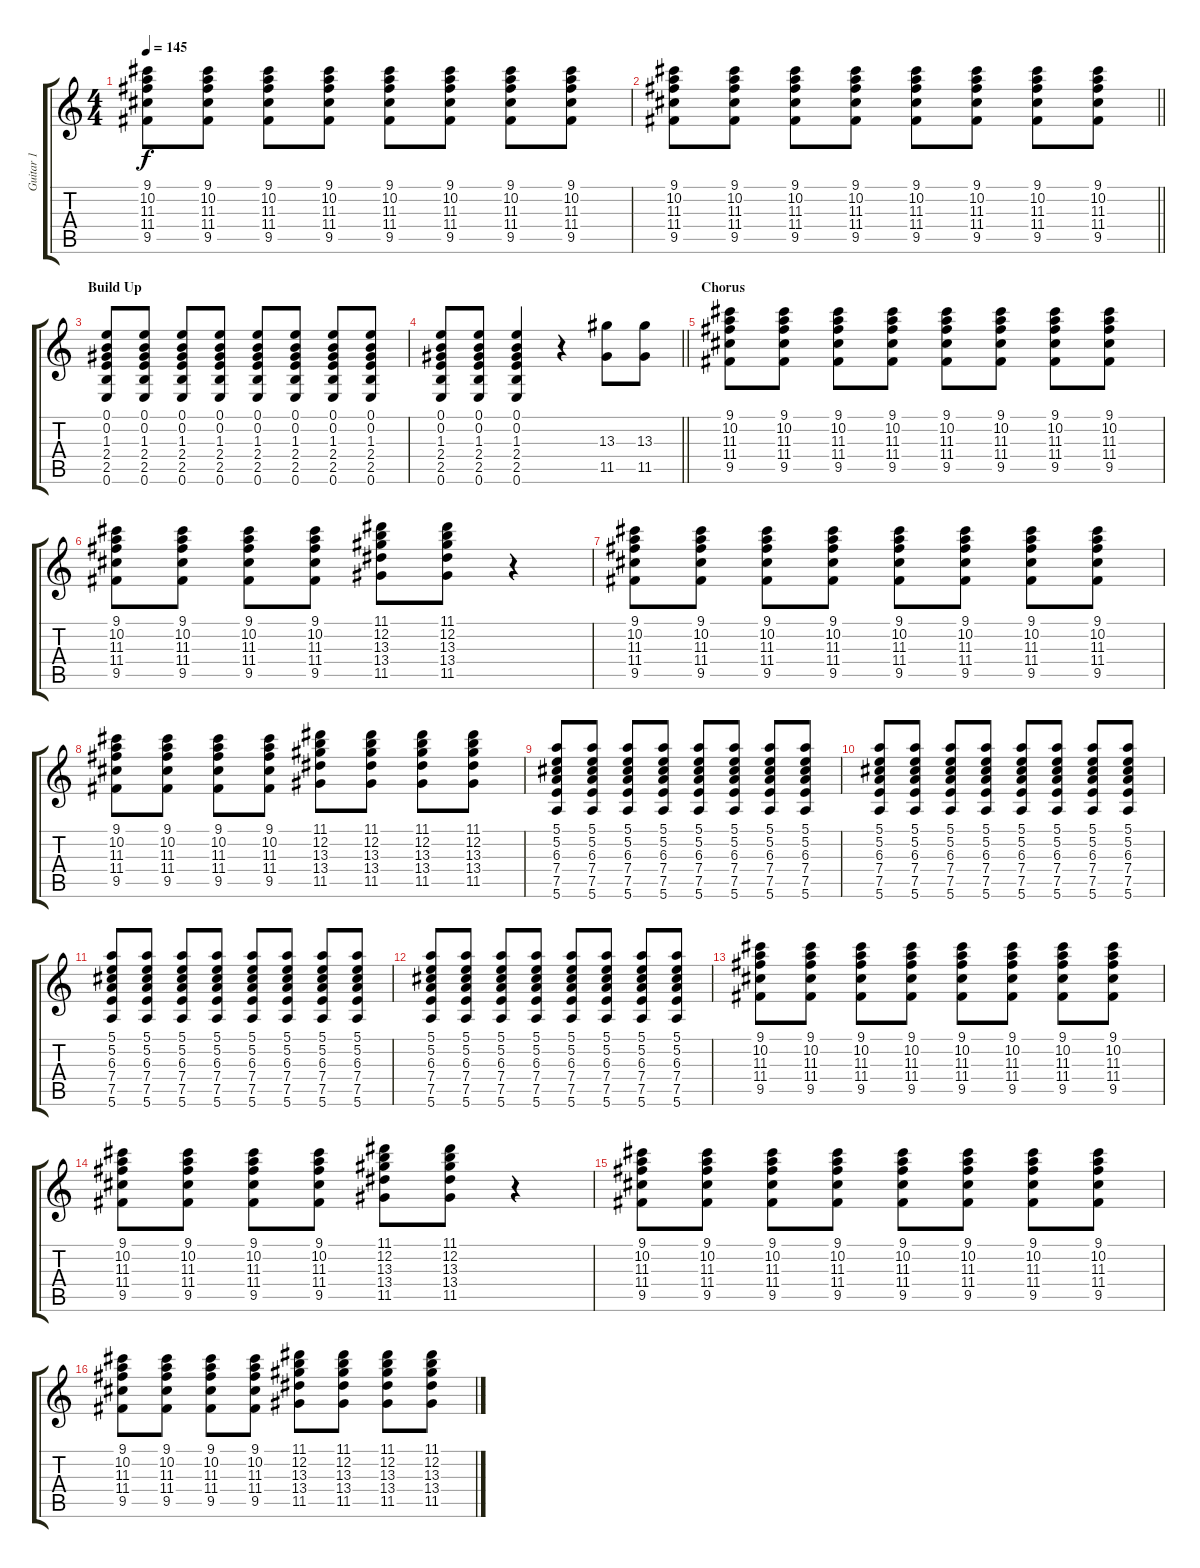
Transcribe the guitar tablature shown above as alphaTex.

\track ("Guitar 1" "Guitar 1") {instrument overdrivenguitar}
\staff {score tabs}
\tuning (E4 B3 G3 D3 A2 E2) {hide}
\ts (4 4)
\tempo 145
\clef g2
\ks c
(9.1 10.2 11.3 11.4 9.5).8{dy f} (9.1 10.2 11.3 11.4 9.5).8 (9.1 10.2 11.3 11.4 9.5).8 (9.1 10.2 11.3 11.4 9.5).8 (9.1 10.2 11.3 11.4 9.5).8 (9.1 10.2 11.3 11.4 9.5).8 (9.1 10.2 11.3 11.4 9.5).8 (9.1 10.2 11.3 11.4 9.5).8 |
\barLineRight lightlight
(9.1 10.2 11.3 11.4 9.5).8 (9.1 10.2 11.3 11.4 9.5).8 (9.1 10.2 11.3 11.4 9.5).8 (9.1 10.2 11.3 11.4 9.5).8 (9.1 10.2 11.3 11.4 9.5).8 (9.1 10.2 11.3 11.4 9.5).8 (9.1 10.2 11.3 11.4 9.5).8 (9.1 10.2 11.3 11.4 9.5).8 |
\section ("" "Build Up")
(0.1 0.2 1.3 2.4 2.5 0.6).8 (0.1 0.2 1.3 2.4 2.5 0.6).8 (0.1 0.2 1.3 2.4 2.5 0.6).8 (0.1 0.2 1.3 2.4 2.5 0.6).8 (0.1 0.2 1.3 2.4 2.5 0.6).8 (0.1 0.2 1.3 2.4 2.5 0.6).8 (0.1 0.2 1.3 2.4 2.5 0.6).8 (0.1 0.2 1.3 2.4 2.5 0.6).8 |
\barLineRight lightlight
(0.1 0.2 1.3 2.4 2.5 0.6).8 (0.1 0.2 1.3 2.4 2.5 0.6).8 (0.1 0.2 1.3 2.4 2.5 0.6).4 r.4 (13.3 11.5).8 (13.3 11.5).8 |
\section ("" "Chorus")
(9.1 10.2 11.3 11.4 9.5).8 (9.1 10.2 11.3 11.4 9.5).8 (9.1 10.2 11.3 11.4 9.5).8 (9.1 10.2 11.3 11.4 9.5).8 (9.1 10.2 11.3 11.4 9.5).8 (9.1 10.2 11.3 11.4 9.5).8 (9.1 10.2 11.3 11.4 9.5).8 (9.1 10.2 11.3 11.4 9.5).8 |
(9.1 10.2 11.3 11.4 9.5).8 (9.1 10.2 11.3 11.4 9.5).8 (9.1 10.2 11.3 11.4 9.5).8 (9.1 10.2 11.3 11.4 9.5).8 (11.1 12.2 13.3 13.4 11.5).8 (11.1 12.2 13.3 13.4 11.5).8 r.4 |
(9.1 10.2 11.3 11.4 9.5).8 (9.1 10.2 11.3 11.4 9.5).8 (9.1 10.2 11.3 11.4 9.5).8 (9.1 10.2 11.3 11.4 9.5).8 (9.1 10.2 11.3 11.4 9.5).8 (9.1 10.2 11.3 11.4 9.5).8 (9.1 10.2 11.3 11.4 9.5).8 (9.1 10.2 11.3 11.4 9.5).8 |
(9.1 10.2 11.3 11.4 9.5).8 (9.1 10.2 11.3 11.4 9.5).8 (9.1 10.2 11.3 11.4 9.5).8 (9.1 10.2 11.3 11.4 9.5).8 (11.1 12.2 13.3 13.4 11.5).8 (11.1 12.2 13.3 13.4 11.5).8 (11.1 12.2 13.3 13.4 11.5).8 (11.1 12.2 13.3 13.4 11.5).8 |
(5.1 5.2 6.3 7.4 7.5 5.6).8 (5.1 5.2 6.3 7.4 7.5 5.6).8 (5.1 5.2 6.3 7.4 7.5 5.6).8 (5.1 5.2 6.3 7.4 7.5 5.6).8 (5.1 5.2 6.3 7.4 7.5 5.6).8 (5.1 5.2 6.3 7.4 7.5 5.6).8 (5.1 5.2 6.3 7.4 7.5 5.6).8 (5.1 5.2 6.3 7.4 7.5 5.6).8 |
(5.1 5.2 6.3 7.4 7.5 5.6).8 (5.1 5.2 6.3 7.4 7.5 5.6).8 (5.1 5.2 6.3 7.4 7.5 5.6).8 (5.1 5.2 6.3 7.4 7.5 5.6).8 (5.1 5.2 6.3 7.4 7.5 5.6).8 (5.1 5.2 6.3 7.4 7.5 5.6).8 (5.1 5.2 6.3 7.4 7.5 5.6).8 (5.1 5.2 6.3 7.4 7.5 5.6).8 |
(5.1 5.2 6.3 7.4 7.5 5.6).8 (5.1 5.2 6.3 7.4 7.5 5.6).8 (5.1 5.2 6.3 7.4 7.5 5.6).8 (5.1 5.2 6.3 7.4 7.5 5.6).8 (5.1 5.2 6.3 7.4 7.5 5.6).8 (5.1 5.2 6.3 7.4 7.5 5.6).8 (5.1 5.2 6.3 7.4 7.5 5.6).8 (5.1 5.2 6.3 7.4 7.5 5.6).8 |
(5.1 5.2 6.3 7.4 7.5 5.6).8 (5.1 5.2 6.3 7.4 7.5 5.6).8 (5.1 5.2 6.3 7.4 7.5 5.6).8 (5.1 5.2 6.3 7.4 7.5 5.6).8 (5.1 5.2 6.3 7.4 7.5 5.6).8 (5.1 5.2 6.3 7.4 7.5 5.6).8 (5.1 5.2 6.3 7.4 7.5 5.6).8 (5.1 5.2 6.3 7.4 7.5 5.6).8 |
(9.1 10.2 11.3 11.4 9.5).8 (9.1 10.2 11.3 11.4 9.5).8 (9.1 10.2 11.3 11.4 9.5).8 (9.1 10.2 11.3 11.4 9.5).8 (9.1 10.2 11.3 11.4 9.5).8 (9.1 10.2 11.3 11.4 9.5).8 (9.1 10.2 11.3 11.4 9.5).8 (9.1 10.2 11.3 11.4 9.5).8 |
(9.1 10.2 11.3 11.4 9.5).8 (9.1 10.2 11.3 11.4 9.5).8 (9.1 10.2 11.3 11.4 9.5).8 (9.1 10.2 11.3 11.4 9.5).8 (11.1 12.2 13.3 13.4 11.5).8 (11.1 12.2 13.3 13.4 11.5).8 r.4 |
(9.1 10.2 11.3 11.4 9.5).8 (9.1 10.2 11.3 11.4 9.5).8 (9.1 10.2 11.3 11.4 9.5).8 (9.1 10.2 11.3 11.4 9.5).8 (9.1 10.2 11.3 11.4 9.5).8 (9.1 10.2 11.3 11.4 9.5).8 (9.1 10.2 11.3 11.4 9.5).8 (9.1 10.2 11.3 11.4 9.5).8 |
(9.1 10.2 11.3 11.4 9.5).8 (9.1 10.2 11.3 11.4 9.5).8 (9.1 10.2 11.3 11.4 9.5).8 (9.1 10.2 11.3 11.4 9.5).8 (11.1 12.2 13.3 13.4 11.5).8 (11.1 12.2 13.3 13.4 11.5).8 (11.1 12.2 13.3 13.4 11.5).8 (11.1 12.2 13.3 13.4 11.5).8
